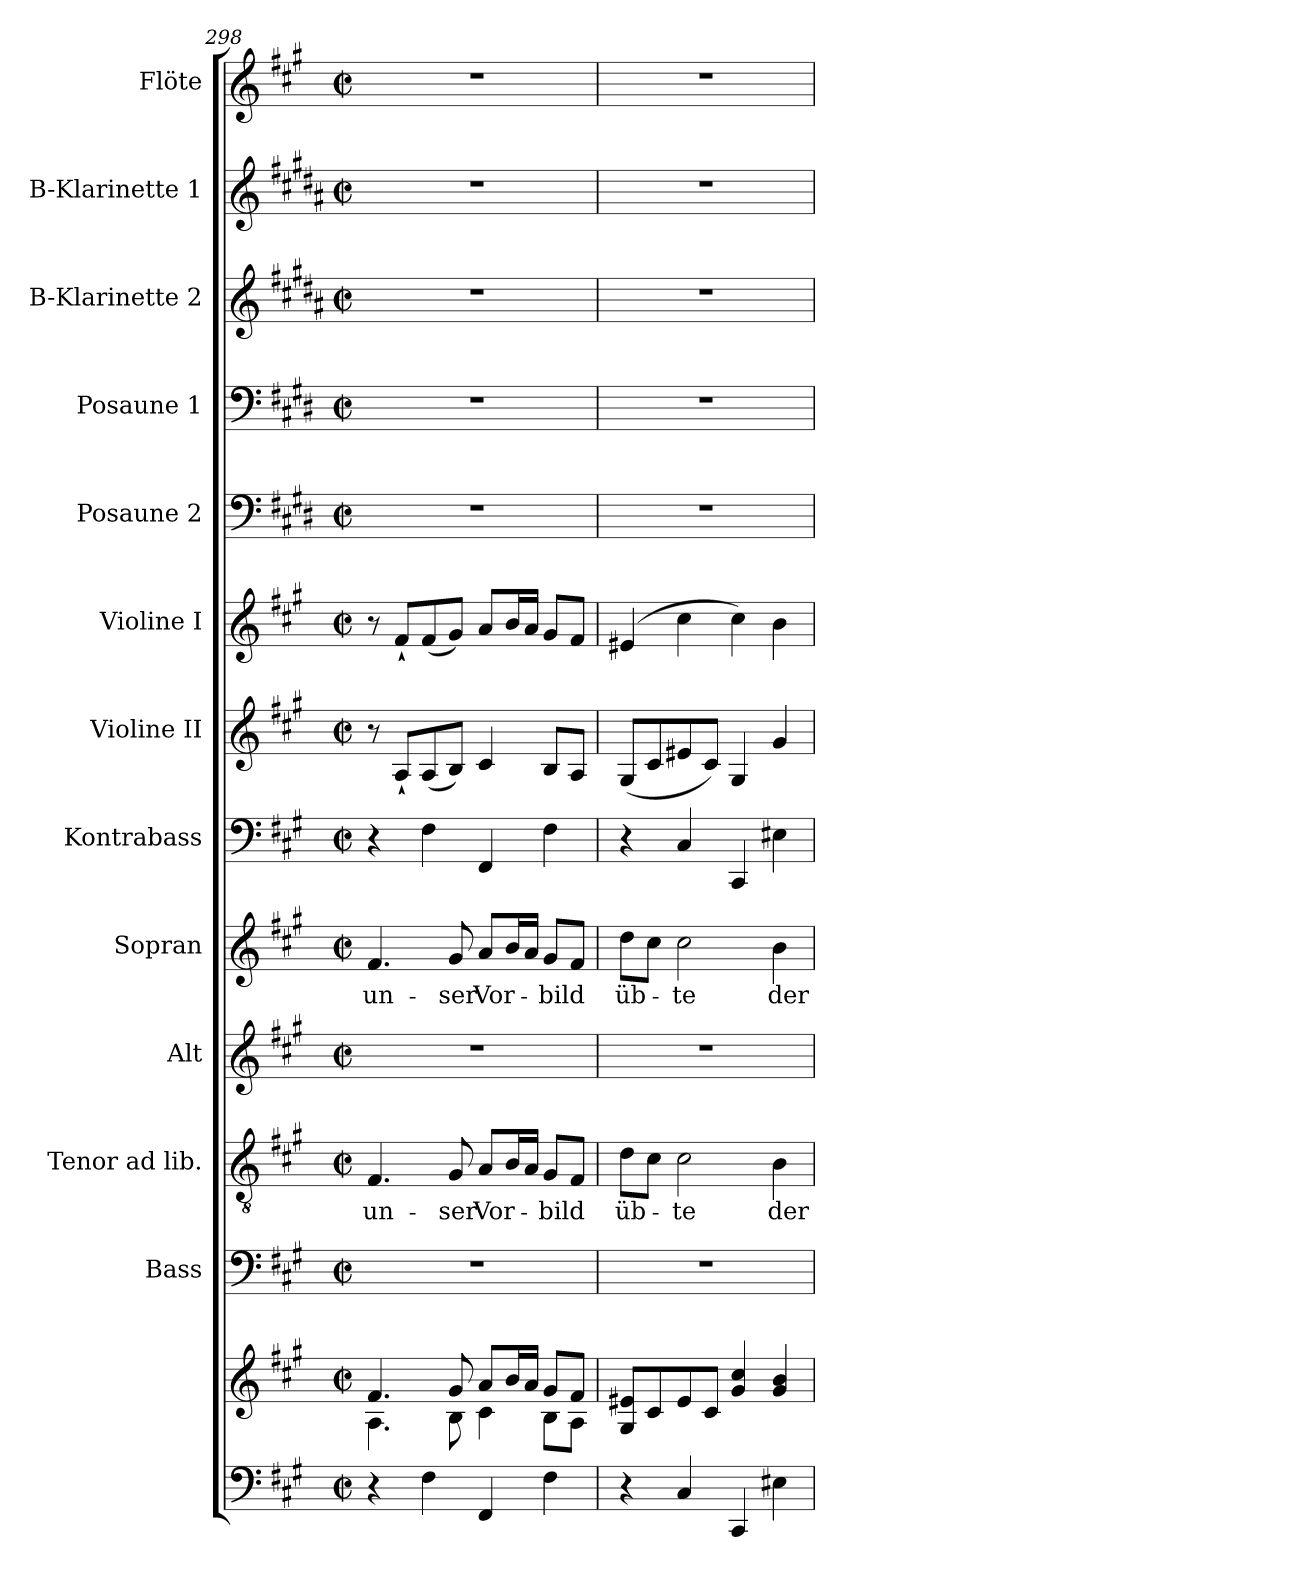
**kern	**kern	**kern	**kern	**text	**kern	**kern	**text	**kern	**kern	**kern	**kern	**kern	**kern	**kern	**kern
*part13	*part13	*part12	*part11	*part11	*part10	*part9	*part9	*part8	*part7	*part6	*part5	*part4	*part3	*part2	*part1
*staff14	*staff13	*staff12	*staff11	*staff11	*staff10	*staff9	*staff9	*staff8	*staff7	*staff6	*staff5	*staff4	*staff3	*staff2	*staff1
*	*	*I"Bass	*I"Tenor ad lib.	*	*I"Alt	*I"Sopran	*	*I"Kontrabass	*I"Violine II	*I"Violine I	*I"Posaune 2	*I"Posaune 1	*I"B-Klarinette 2	*I"B-Klarinette 1	*I"Flöte
*	*	*I'B.	*I'T.	*	*I'A.	*I'S.	*	*I'Kb.	*I'Vl. II	*I'Vl. I	*I'Pos 2	*I'Pos. 1	*I'B Kl. 2	*I'B Kl. 1	*I'Fl.
!!LO:PB:g=z
*clefF4	*clefG2	*clefF4	*clefGv2	*	*clefG2	*clefG2	*	*clefF4	*clefG2	*clefG2	*clefF4	*clefF4	*clefG2	*clefG2	*clefG2
*	*	*	*	*	*	*	*	*ITrd7c12	*	*	*ITrd4c7	*ITrd4c7	*ITrd1c2	*ITrd1c2	*
*k[f#c#g#]	*k[f#c#g#]	*k[f#c#g#]	*k[f#c#g#]	*	*k[f#c#g#]	*k[f#c#g#]	*	*k[f#c#g#]	*k[f#c#g#]	*k[f#c#g#]	*k[f#c#g#]	*k[f#c#g#]	*k[f#c#g#]	*k[f#c#g#]	*k[f#c#g#]
*A:	*A:	*A:	*A:	*	*A:	*A:	*	*A:	*A:	*A:	*A:	*A:	*A:	*A:	*A:
*M2/2	*M2/2	*M2/2	*M2/2	*	*M2/2	*M2/2	*	*M2/2	*M2/2	*M2/2	*M2/2	*M2/2	*M2/2	*M2/2	*M2/2
*met(c|)	*met(c|)	*met(c|)	*met(c|)	*	*met(c|)	*met(c|)	*	*met(c|)	*met(c|)	*met(c|)	*met(c|)	*met(c|)	*met(c|)	*met(c|)	*met(c|)
=298	=298	=298	=298	=298	=298	=298	=298	=298	=298	=298	=298	=298	=298	=298	=298
*	*^	*	*	*	*	*	*	*	*	*	*	*	*	*	*
!	!	!	!	!	!LO:LY:b	!	!	!LO:LY:b	!	!	!	!	!	!	!	!
4r	4.f#/	4.A\	1r	4.F#/	un-	1r	4.f#/	un-	4r	8r	8r	1r	1r	1r	1r	1r
.	.	.	.	.	.	.	.	.	.	8A`</L	8f#`</L	.	.	.	.	.
4F#\	.	.	.	.	.	.	.	.	4FF#\	(<8A/	(<8f#/	.	.	.	.	.
!	!	!	!	!	!LO:LY:b	!	!	!LO:LY:b	!	!	!	!	!	!	!	!
.	8g#/	8B\	.	8G#/	-ser	.	8g#/	-ser	.	8B/J)	8g#/J)	.	.	.	.	.
!	!	!	!	!	!LO:LY:b	!	!	!LO:LY:b	!	!	!	!	!	!	!	!
4FF#/	8a/L	4c#\	.	8A/L	Vor-	.	8a/L	Vor-	4FFF#/	4c#/	8a/L	.	.	.	.	.
.	16b/L	.	.	16B/L	.	.	16b/L	.	.	.	16b/L	.	.	.	.	.
.	16a/JJ	.	.	16A/JJ	.	.	16a/JJ	.	.	.	16a/JJ	.	.	.	.	.
!	!	!	!	!	!LO:LY:b	!	!	!LO:LY:b	!	!	!	!	!	!	!	!
4F#\	8g#/L	8B\L	.	8G#/L	-bild	.	8g#/L	-bild	4FF#\	8B/L	8g#/L	.	.	.	.	.
.	8f#/J	8A\J	.	8F#/J	.	.	8f#/J	.	.	8A/J	8f#/J	.	.	.	.	.
=299	=299	=299	=299	=299	=299	=299	=299	=299	=299	=299	=299	=299	=299	=299	=299	=299
!	!	!	!	!	!LO:LY:b	!	!	!LO:LY:b	!	!	!	!	!	!	!	!
*	*v	*v	*	*	*	*	*	*	*	*	*	*	*	*	*	*
4r	8G#/ 8e#X/L	1r	8d\L	üb-	1r	8dd\L	üb-	4r	(<8G#/L	(4e#X/	1r	1r	1r	1r	1r
.	8c#/	.	8c#\J	.	.	8cc#\J	.	.	8c#/	.	.	.	.	.	.
!	!	!	!	!LO:LY:b	!	!	!LO:LY:b	!	!	!	!	!	!	!	!
4C#/	8e#/	.	2c#\	-te	.	2cc#\	-te	4CC#/	8e#X/	4cc#\	.	.	.	.	.
.	8c#/J	.	.	.	.	.	.	.	8c#/J)	.	.	.	.	.	.
4CC#/	4g#/ 4cc#/	.	.	.	.	.	.	4CCC#/	4G#/	4cc#\)	.	.	.	.	.
!	!	!	!	!LO:LY:b	!	!	!LO:LY:b	!	!	!	!	!	!	!	!
4E#X\	4g#/ 4b/	.	4B\	der	.	4b\	der	4EE#X\	4g#/	4b\	.	.	.	.	.
=	=	=	=	=	=	=	=	=	=	=	=	=	=	=	=
*-	*-	*-	*-	*-	*-	*-	*-	*-	*-	*-	*-	*-	*-	*-	*-
